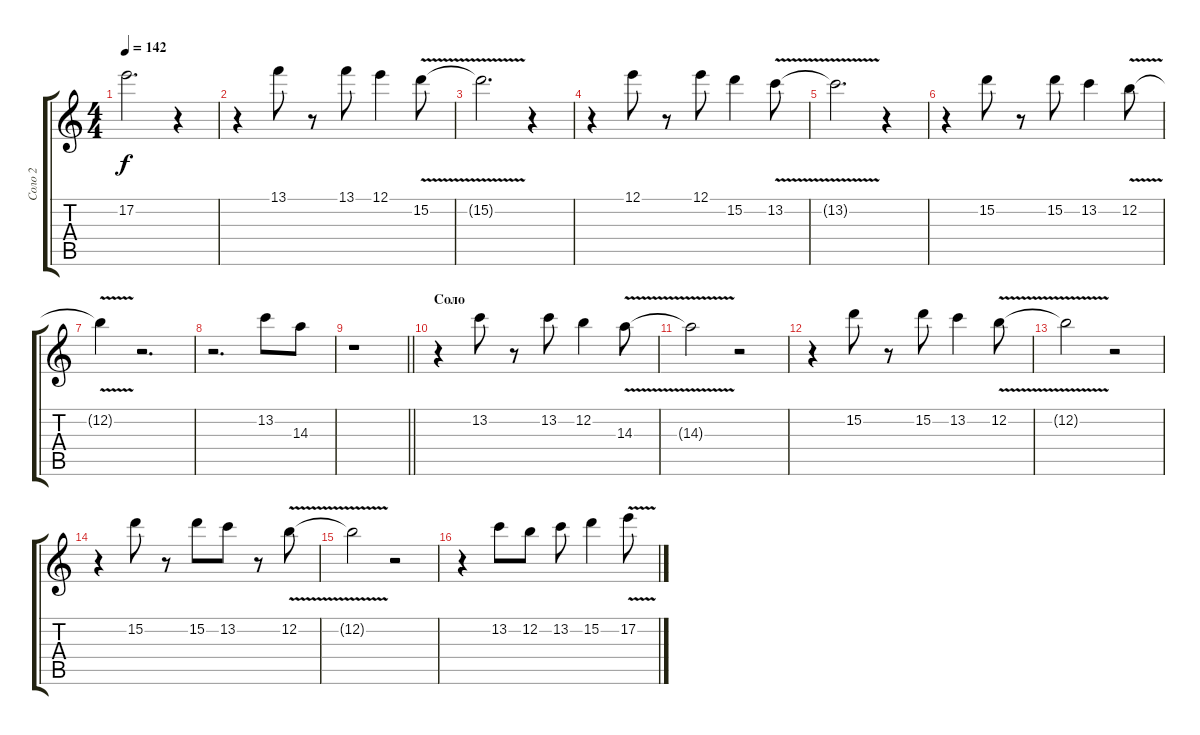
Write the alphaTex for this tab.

\track ("Соло 2" "Соло 2") {instrument overdrivenguitar}
\staff {score tabs}
\tuning (E4 B3 G3 D3 A2 E2) {hide}
\ts (4 4)
\tempo 142
\clef g2
\ks c
17.2{t}.2{d dy f} r.4 |
r.4 13.1.8 r.8 13.1.8 12.1.4 15.2{v}.8 |
15.2{t}.2{d} r.4 |
r.4 12.1.8 r.8 12.1.8 15.2.4 13.2{v}.8 |
13.2{t}.2{d} r.4 |
r.4 15.2.8 r.8 15.2.8 13.2.4 12.2{v}.8 |
12.2{t}.4 r.2{d} |
r.2{d} 13.2.8 14.3.8 |
\barLineRight lightlight
r.1 |
\section ("" "Соло")
r.4 13.2.8 r.8 13.2.8 12.2.4 14.3{v}.8 |
14.3{t}.2 r.2 |
r.4 15.2.8 r.8 15.2.8 13.2.4 12.2{v}.8 |
12.2{t}.2 r.2 |
r.4 15.2.8 r.8 15.2.8 13.2.8 r.8 12.2{v}.8 |
12.2{t}.2 r.2 |
r.4 13.2.8 12.2.8 13.2.8 15.2.4 17.2{v}.8
